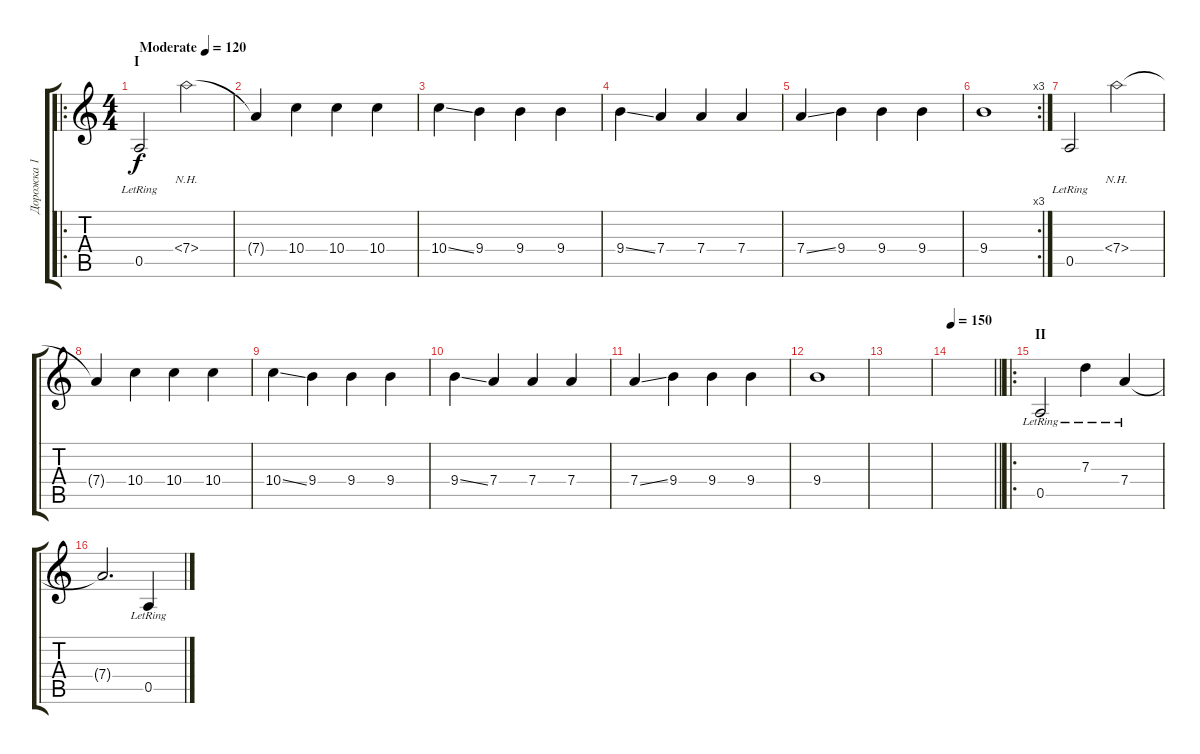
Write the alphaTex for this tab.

\track ("Дорожка 1" "Дорожка 1") {instrument acousticguitarsteel}
\staff {score tabs}
\tuning (E4 B3 G3 D3 A2 E2) {hide}
\ro
\ts (4 4)
\section ("" "I")
\tempo (120 "Moderate")
\clef g2
\ks c
0.5{lr}.2{dy f instrument acousticguitarsteel} 7.4{nh}.2 |
7.4{t}.4 10.4.4 10.4.4 10.4.4 |
10.4{ss}.4 9.4.4 9.4.4 9.4.4 |
9.4{ss}.4 7.4.4 7.4.4 7.4.4 |
7.4{ss}.4 9.4.4 9.4.4 9.4.4 |
\rc 3
9.4.1 |
0.5{lr}.2 7.4{nh}.2 |
7.4{t}.4 10.4.4 10.4.4 10.4.4 |
10.4{ss}.4 9.4.4 9.4.4 9.4.4 |
9.4{ss}.4 7.4.4 7.4.4 7.4.4 |
7.4{ss}.4 9.4.4 9.4.4 9.4.4 |
9.4.1 |
|
\tempo 150
\barLineRight lightlight
|
\ro
\section ("" "II")
0.5{lr}.2 7.3{lr}.4 7.4{lr}.4 |
7.4{t}.2{d} 0.5{lr}.4
